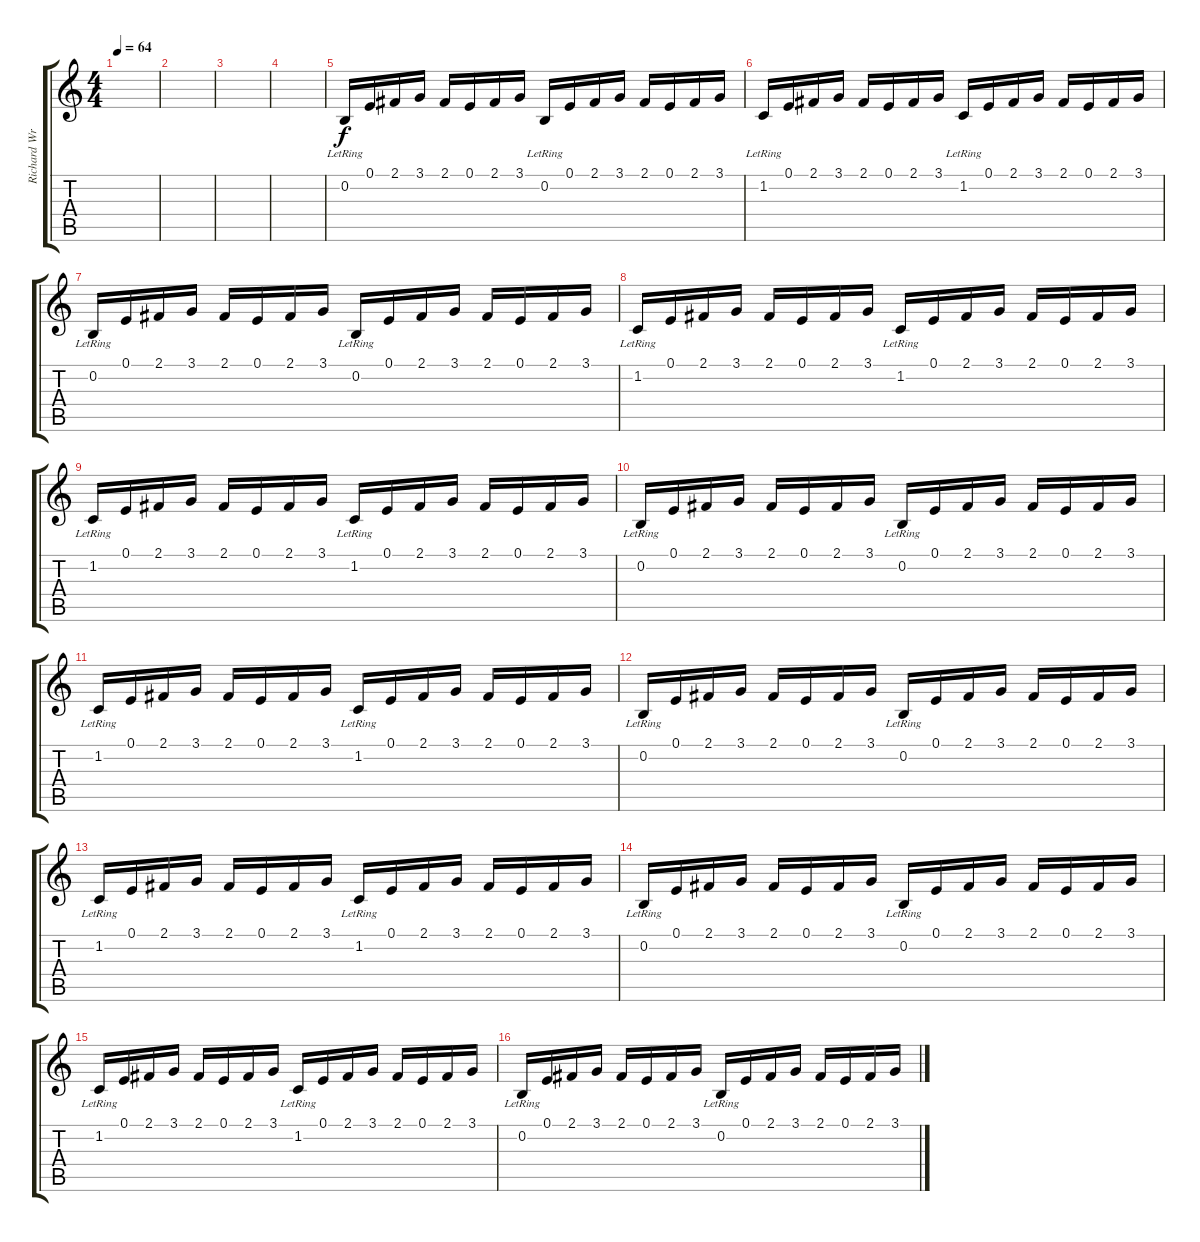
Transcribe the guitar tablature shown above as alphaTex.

\track ("Richard Wright" "Richard Wr") {instrument drawbarorgan}
\staff {score tabs}
\tuning (E4 B3 G3 D3 A2 E2) {hide}
\ts (4 4)
\tempo 64
\clef g2
\ks c
|
|
|
|
0.2{lr}.16 0.1.16 2.1.16 3.1.16 2.1.16 0.1.16 2.1.16 3.1.16 0.2{lr}.16 0.1.16 2.1.16 3.1.16 2.1.16 0.1.16 2.1.16 3.1.16 |
1.2{lr}.16 0.1.16 2.1.16 3.1.16 2.1.16 0.1.16 2.1.16 3.1.16 1.2{lr}.16 0.1.16 2.1.16 3.1.16 2.1.16 0.1.16 2.1.16 3.1.16 |
0.2{lr}.16 0.1.16 2.1.16 3.1.16 2.1.16 0.1.16 2.1.16 3.1.16 0.2{lr}.16 0.1.16 2.1.16 3.1.16 2.1.16 0.1.16 2.1.16 3.1.16 |
1.2{lr}.16 0.1.16 2.1.16 3.1.16 2.1.16 0.1.16 2.1.16 3.1.16 1.2{lr}.16 0.1.16 2.1.16 3.1.16 2.1.16 0.1.16 2.1.16 3.1.16 |
1.2{lr}.16 0.1.16 2.1.16 3.1.16 2.1.16 0.1.16 2.1.16 3.1.16 1.2{lr}.16 0.1.16 2.1.16 3.1.16 2.1.16 0.1.16 2.1.16 3.1.16 |
0.2{lr}.16 0.1.16 2.1.16 3.1.16 2.1.16 0.1.16 2.1.16 3.1.16 0.2{lr}.16 0.1.16 2.1.16 3.1.16 2.1.16 0.1.16 2.1.16 3.1.16 |
1.2{lr}.16 0.1.16 2.1.16 3.1.16 2.1.16 0.1.16 2.1.16 3.1.16 1.2{lr}.16 0.1.16 2.1.16 3.1.16 2.1.16 0.1.16 2.1.16 3.1.16 |
0.2{lr}.16 0.1.16 2.1.16 3.1.16 2.1.16 0.1.16 2.1.16 3.1.16 0.2{lr}.16 0.1.16 2.1.16 3.1.16 2.1.16 0.1.16 2.1.16 3.1.16 |
1.2{lr}.16 0.1.16 2.1.16 3.1.16 2.1.16 0.1.16 2.1.16 3.1.16 1.2{lr}.16 0.1.16 2.1.16 3.1.16 2.1.16 0.1.16 2.1.16 3.1.16 |
0.2{lr}.16 0.1.16 2.1.16 3.1.16 2.1.16 0.1.16 2.1.16 3.1.16 0.2{lr}.16 0.1.16 2.1.16 3.1.16 2.1.16 0.1.16 2.1.16 3.1.16 |
1.2{lr}.16 0.1.16 2.1.16 3.1.16 2.1.16 0.1.16 2.1.16 3.1.16 1.2{lr}.16 0.1.16 2.1.16 3.1.16 2.1.16 0.1.16 2.1.16 3.1.16 |
0.2{lr}.16 0.1.16 2.1.16 3.1.16 2.1.16 0.1.16 2.1.16 3.1.16 0.2{lr}.16 0.1.16 2.1.16 3.1.16 2.1.16 0.1.16 2.1.16 3.1.16
